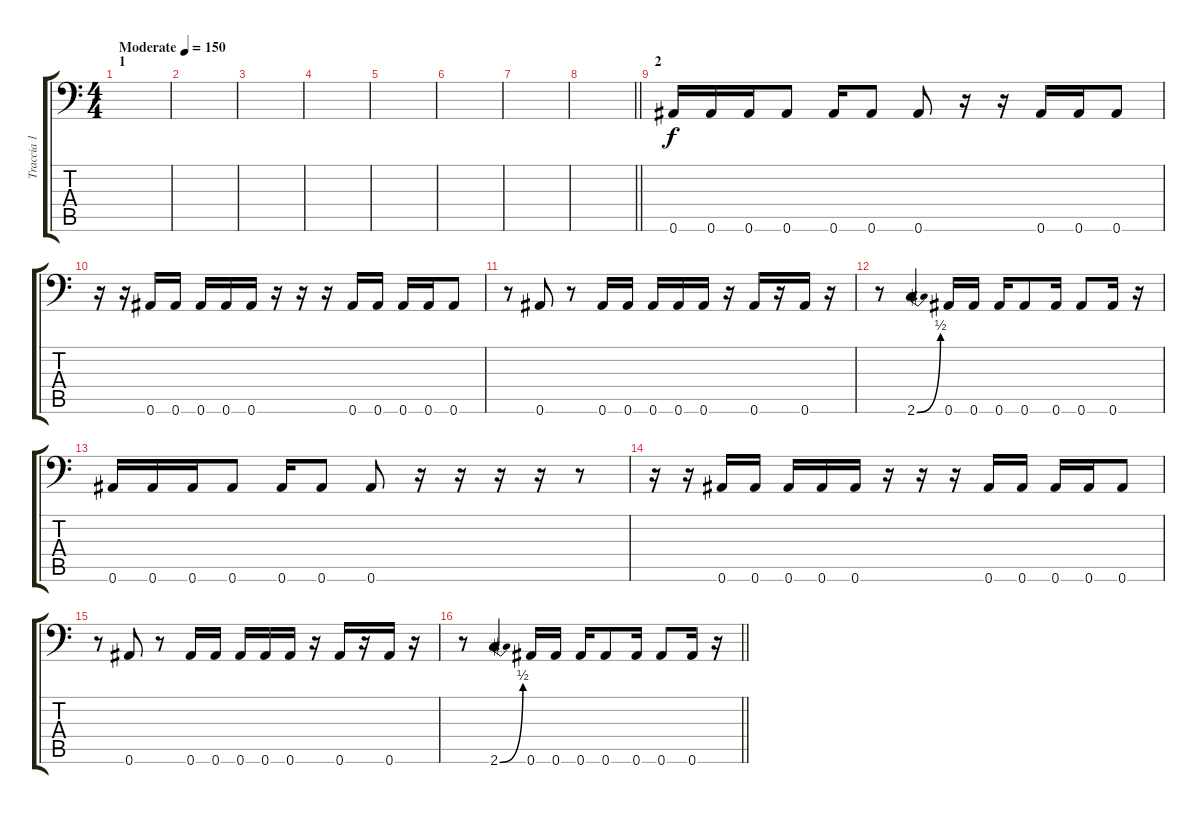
\track ("Traccia 1" "Traccia 1") {instrument distortionguitar}
\staff {score tabs}
\tuning (C4 G3 Eb3 Bb2 F2 Bb1) {hide}
\ts (4 4)
\section ("" "1")
\tempo (150 "Moderate")
\clef f4
\ks c
|
|
|
|
|
|
|
\barLineRight lightlight
|
\section ("" "2")
0.6.16 0.6.16 0.6.16 0.6.8 0.6.16 0.6.8 0.6.8 r.16 r.16 0.6.16 0.6.16 0.6.8 |
r.16 r.16 0.6.16 0.6.16 0.6.16 0.6.16 0.6.16 r.16 r.16 r.16 0.6.16 0.6.16 0.6.16 0.6.16 0.6.8 |
r.8 0.6.8 r.8 0.6.16 0.6.16 0.6.16 0.6.16 0.6.16 r.16 0.6.16 r.16 0.6.16 r.16 |
r.8 2.6{be (bend 0 0 60 2)}.4 0.6.16 0.6.16 0.6.16 0.6.8 0.6.16 0.6.8 0.6.16 r.16 |
0.6.16 0.6.16 0.6.16 0.6.8 0.6.16 0.6.8 0.6.8 r.16 r.16 r.16 r.16 r.8 |
r.16 r.16 0.6.16 0.6.16 0.6.16 0.6.16 0.6.16 r.16 r.16 r.16 0.6.16 0.6.16 0.6.16 0.6.16 0.6.8 |
r.8 0.6.8 r.8 0.6.16 0.6.16 0.6.16 0.6.16 0.6.16 r.16 0.6.16 r.16 0.6.16 r.16 |
\barLineRight lightlight
r.8 2.6{be (bend 0 0 60 2)}.4 0.6.16 0.6.16 0.6.16 0.6.8 0.6.16 0.6.8 0.6.16 r.16
